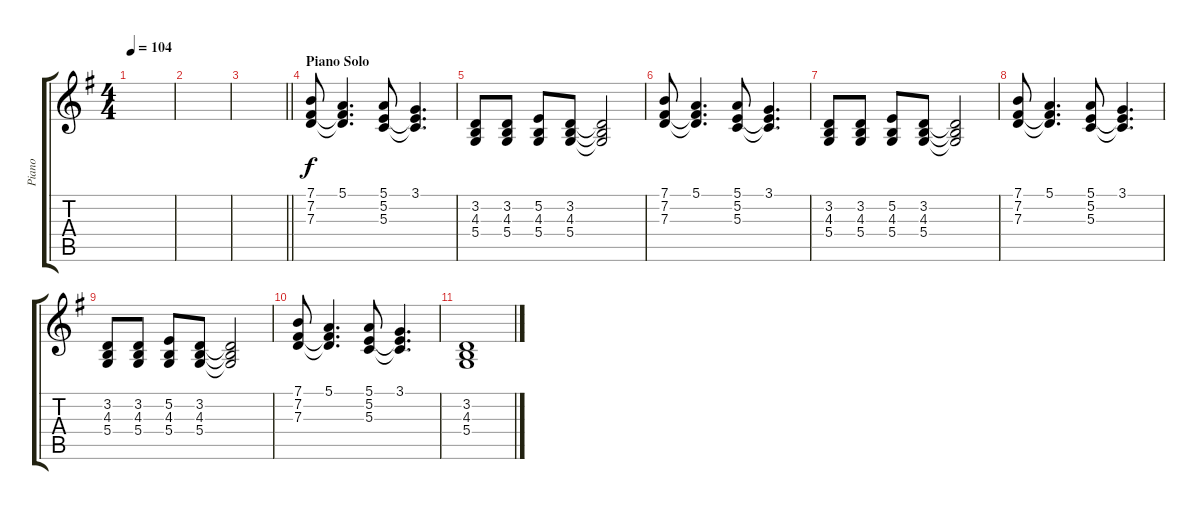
\track ("Piano" "Piano") {instrument acousticgrandpiano}
\staff {score tabs}
\tuning (E4 B3 G3 D3 A2 E2) {hide}
\ts (4 4)
\tempo 104
\clef g2
\ks g
|
|
\barLineRight lightlight
|
\section ("" "Piano Solo")
(7.1 7.2 7.3).8{dy f} (5.1 7.2{t} 7.3{t}).4{d} (5.1 5.2 5.3).8 (3.1 5.2{t} 5.3{t}).4{d} |
(3.2 4.3 5.4).8 (3.2 4.3 5.4).8 (5.2 4.3 5.4).8 (3.2 4.3 5.4).8 (3.2{t} 4.3{t} 5.4{t}).2 |
(7.1 7.2 7.3).8 (5.1 7.2{t} 7.3{t}).4{d} (5.1 5.2 5.3).8 (3.1 5.2{t} 5.3{t}).4{d} |
(3.2 4.3 5.4).8 (3.2 4.3 5.4).8 (5.2 4.3 5.4).8 (3.2 4.3 5.4).8 (3.2{t} 4.3{t} 5.4{t}).2 |
(7.1 7.2 7.3).8 (5.1 7.2{t} 7.3{t}).4{d} (5.1 5.2 5.3).8 (3.1 5.2{t} 5.3{t}).4{d} |
(3.2 4.3 5.4).8 (3.2 4.3 5.4).8 (5.2 4.3 5.4).8 (3.2 4.3 5.4).8 (3.2{t} 4.3{t} 5.4{t}).2 |
(7.1 7.2 7.3).8 (5.1 7.2{t} 7.3{t}).4{d} (5.1 5.2 5.3).8 (3.1 5.2{t} 5.3{t}).4{d} |
(3.2 4.3 5.4).1
